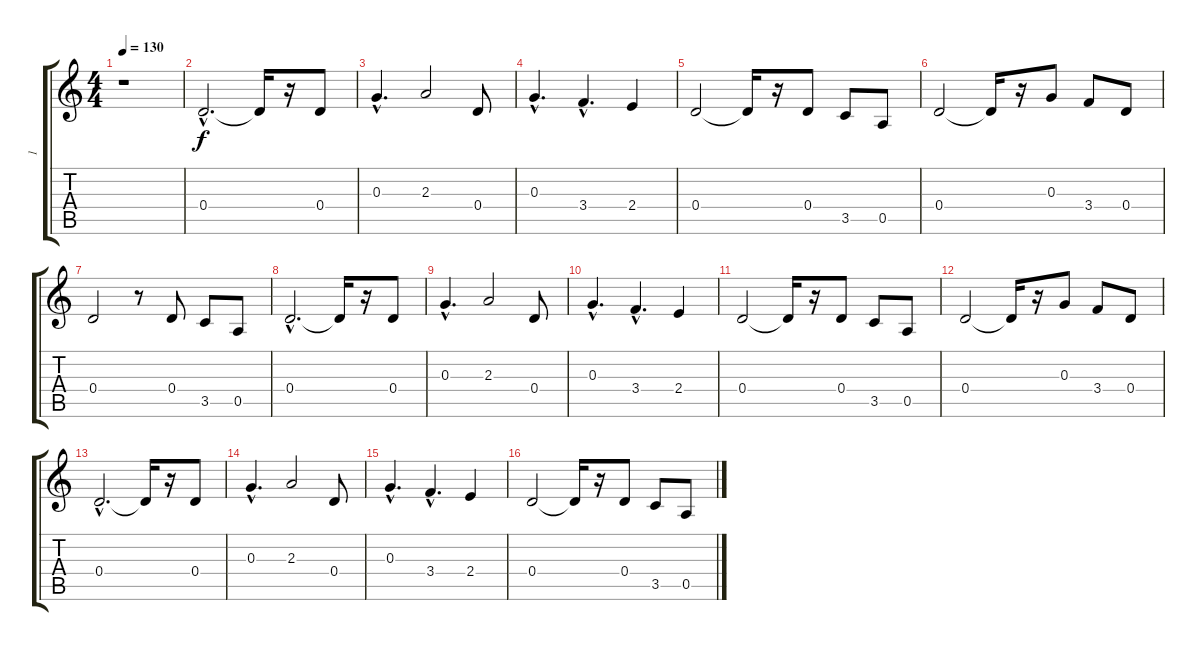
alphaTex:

\track ("1" "1") {instrument electricguitarclean}
\staff {score tabs}
\tuning (E4 B3 G3 D3 A2 E2) {hide}
\ts (4 4)
\tempo 130
\clef g2
\ks c
r.1{dy f instrument electricguitarclean} |
0.4{hac}.2{d} 0.4{t}.16 r.16 0.4.8 |
0.3{hac}.4{d} 2.3.2 0.4.8 |
0.3{hac}.4{d} 3.4{hac}.4{d} 2.4.4 |
0.4.2 0.4{t}.16 r.16 0.4.8 3.5.8 0.5.8 |
0.4.2 0.4{t}.16 r.16 0.3.8 3.4.8 0.4.8 |
0.4.2 r.8 0.4.8 3.5.8 0.5.8 |
0.4{hac}.2{d} 0.4{t}.16 r.16 0.4.8 |
0.3{hac}.4{d} 2.3.2 0.4.8 |
0.3{hac}.4{d} 3.4{hac}.4{d} 2.4.4 |
0.4.2 0.4{t}.16 r.16 0.4.8 3.5.8 0.5.8 |
0.4.2 0.4{t}.16 r.16 0.3.8 3.4.8 0.4.8 |
0.4{hac}.2{d} 0.4{t}.16 r.16 0.4.8 |
0.3{hac}.4{d} 2.3.2 0.4.8 |
0.3{hac}.4{d} 3.4{hac}.4{d} 2.4.4 |
0.4.2 0.4{t}.16 r.16 0.4.8 3.5.8 0.5.8
